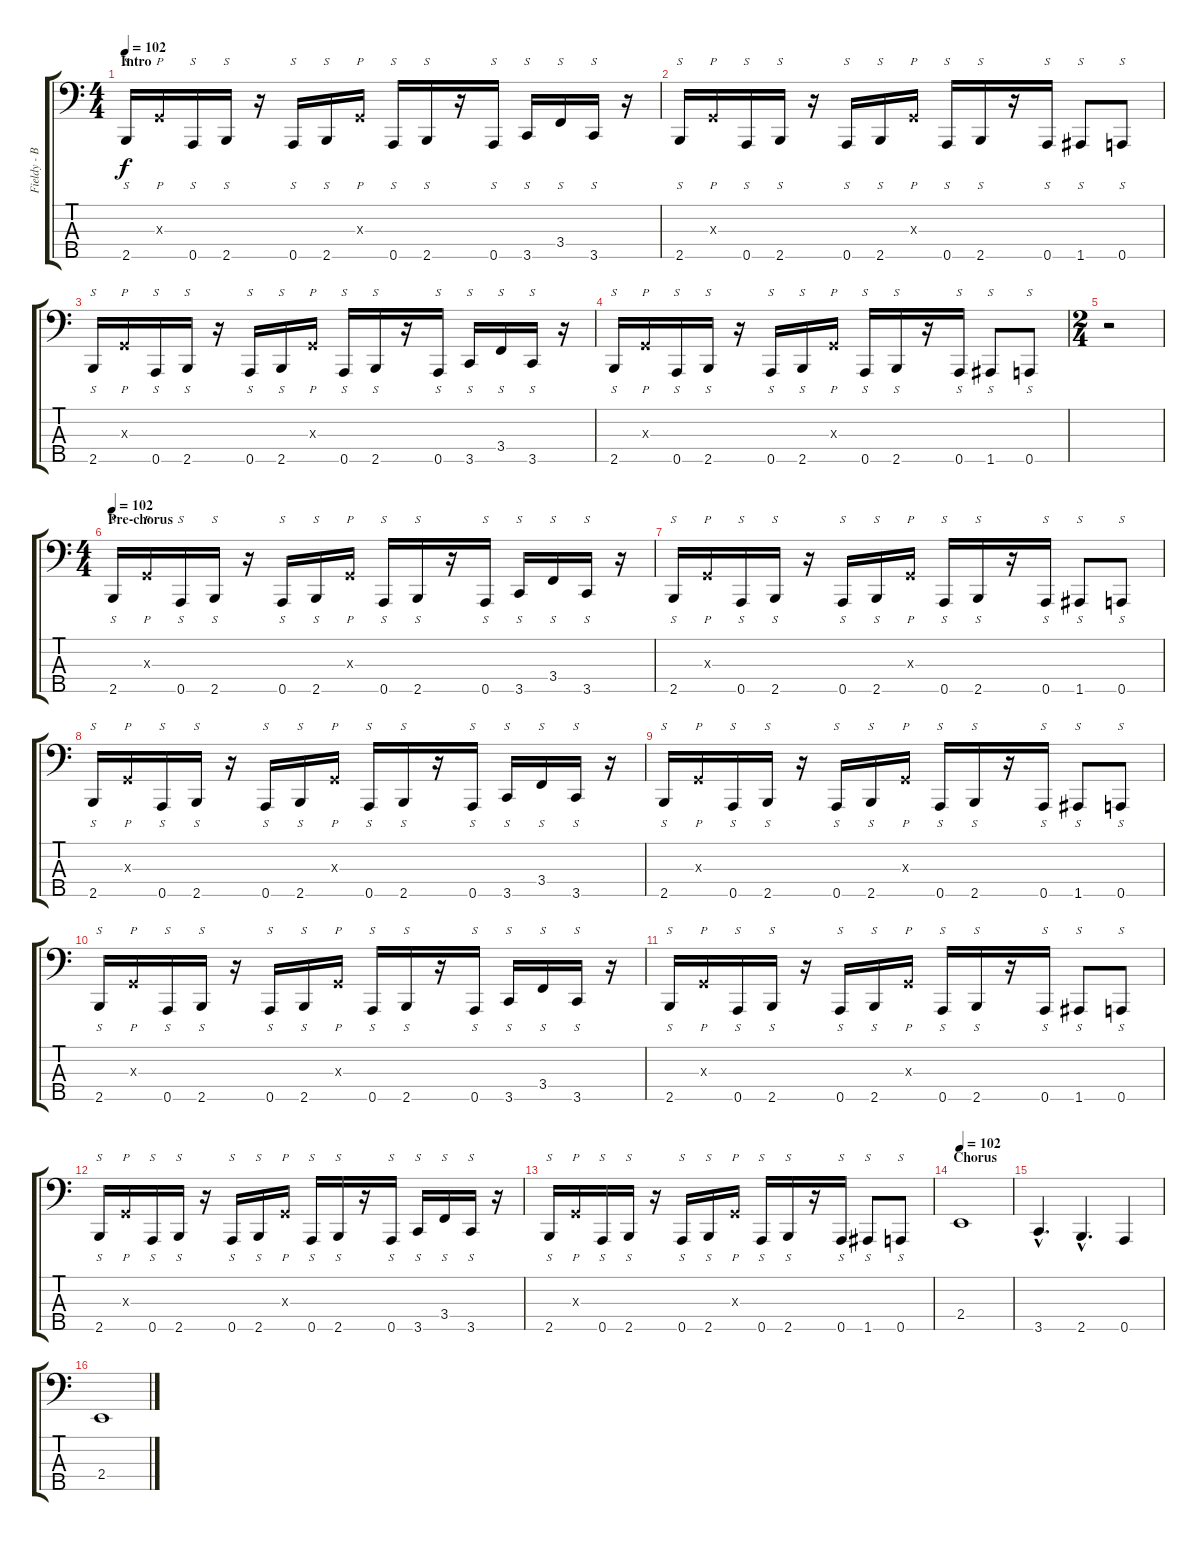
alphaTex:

\track ("Fieldy - Bass" "Fieldy - B") {instrument fretlessbass}
\staff {score tabs}
\tuning (F2 C2 G1 D1 A0) {hide}
\ts (4 4)
\section ("" "Intro")
\tempo 102
\clef f4
\ks c
2.5.16{s dy f volume 16 balance 8 instrument slapbass1} 0.3{x}.16{p} 0.5.16{s} 2.5.16{s} r.16 0.5.16{s} 2.5.16{s} 0.3{x}.16{p} 0.5.16{s} 2.5.16{s} r.16 0.5.16{s} 3.5.16{s} 3.4.16{s} 3.5.16{s} r.16 |
2.5.16{s} 0.3{x}.16{p} 0.5.16{s} 2.5.16{s} r.16 0.5.16{s} 2.5.16{s} 0.3{x}.16{p} 0.5.16{s} 2.5.16{s} r.16 0.5.16{s} 1.5.8{s} 0.5.8{s} |
2.5.16{s} 0.3{x}.16{p} 0.5.16{s} 2.5.16{s} r.16 0.5.16{s} 2.5.16{s} 0.3{x}.16{p} 0.5.16{s} 2.5.16{s} r.16 0.5.16{s} 3.5.16{s} 3.4.16{s} 3.5.16{s} r.16 |
2.5.16{s} 0.3{x}.16{p} 0.5.16{s} 2.5.16{s} r.16 0.5.16{s} 2.5.16{s} 0.3{x}.16{p} 0.5.16{s} 2.5.16{s} r.16 0.5.16{s} 1.5.8{s} 0.5.8{s} |
\ts (2 4)
r.2 |
\ts (4 4)
\section ("" "Pre-chorus")
\tempo 102
2.5.16{s volume 16 balance 8 instrument slapbass1} 0.3{x}.16{p} 0.5.16{s} 2.5.16{s} r.16 0.5.16{s} 2.5.16{s} 0.3{x}.16{p} 0.5.16{s} 2.5.16{s} r.16 0.5.16{s} 3.5.16{s} 3.4.16{s} 3.5.16{s} r.16 |
2.5.16{s} 0.3{x}.16{p} 0.5.16{s} 2.5.16{s} r.16 0.5.16{s} 2.5.16{s} 0.3{x}.16{p} 0.5.16{s} 2.5.16{s} r.16 0.5.16{s} 1.5.8{s} 0.5.8{s} |
2.5.16{s} 0.3{x}.16{p} 0.5.16{s} 2.5.16{s} r.16 0.5.16{s} 2.5.16{s} 0.3{x}.16{p} 0.5.16{s} 2.5.16{s} r.16 0.5.16{s} 3.5.16{s} 3.4.16{s} 3.5.16{s} r.16 |
2.5.16{s} 0.3{x}.16{p} 0.5.16{s} 2.5.16{s} r.16 0.5.16{s} 2.5.16{s} 0.3{x}.16{p} 0.5.16{s} 2.5.16{s} r.16 0.5.16{s} 1.5.8{s} 0.5.8{s} |
2.5.16{s} 0.3{x}.16{p} 0.5.16{s} 2.5.16{s} r.16 0.5.16{s} 2.5.16{s} 0.3{x}.16{p} 0.5.16{s} 2.5.16{s} r.16 0.5.16{s} 3.5.16{s} 3.4.16{s} 3.5.16{s} r.16 |
2.5.16{s} 0.3{x}.16{p} 0.5.16{s} 2.5.16{s} r.16 0.5.16{s} 2.5.16{s} 0.3{x}.16{p} 0.5.16{s} 2.5.16{s} r.16 0.5.16{s} 1.5.8{s} 0.5.8{s} |
2.5.16{s} 0.3{x}.16{p} 0.5.16{s} 2.5.16{s} r.16 0.5.16{s} 2.5.16{s} 0.3{x}.16{p} 0.5.16{s} 2.5.16{s} r.16 0.5.16{s} 3.5.16{s} 3.4.16{s} 3.5.16{s} r.16 |
2.5.16{s} 0.3{x}.16{p} 0.5.16{s} 2.5.16{s} r.16 0.5.16{s} 2.5.16{s} 0.3{x}.16{p} 0.5.16{s} 2.5.16{s} r.16 0.5.16{s} 1.5.8{s} 0.5.8{s} |
\section ("" "Chorus")
\tempo 102
2.4.1{volume 16 balance 8 instrument lead8bassandlead} |
3.5{hac}.4{d} 2.5{hac}.4{d} 0.5.4 |
2.4.1
